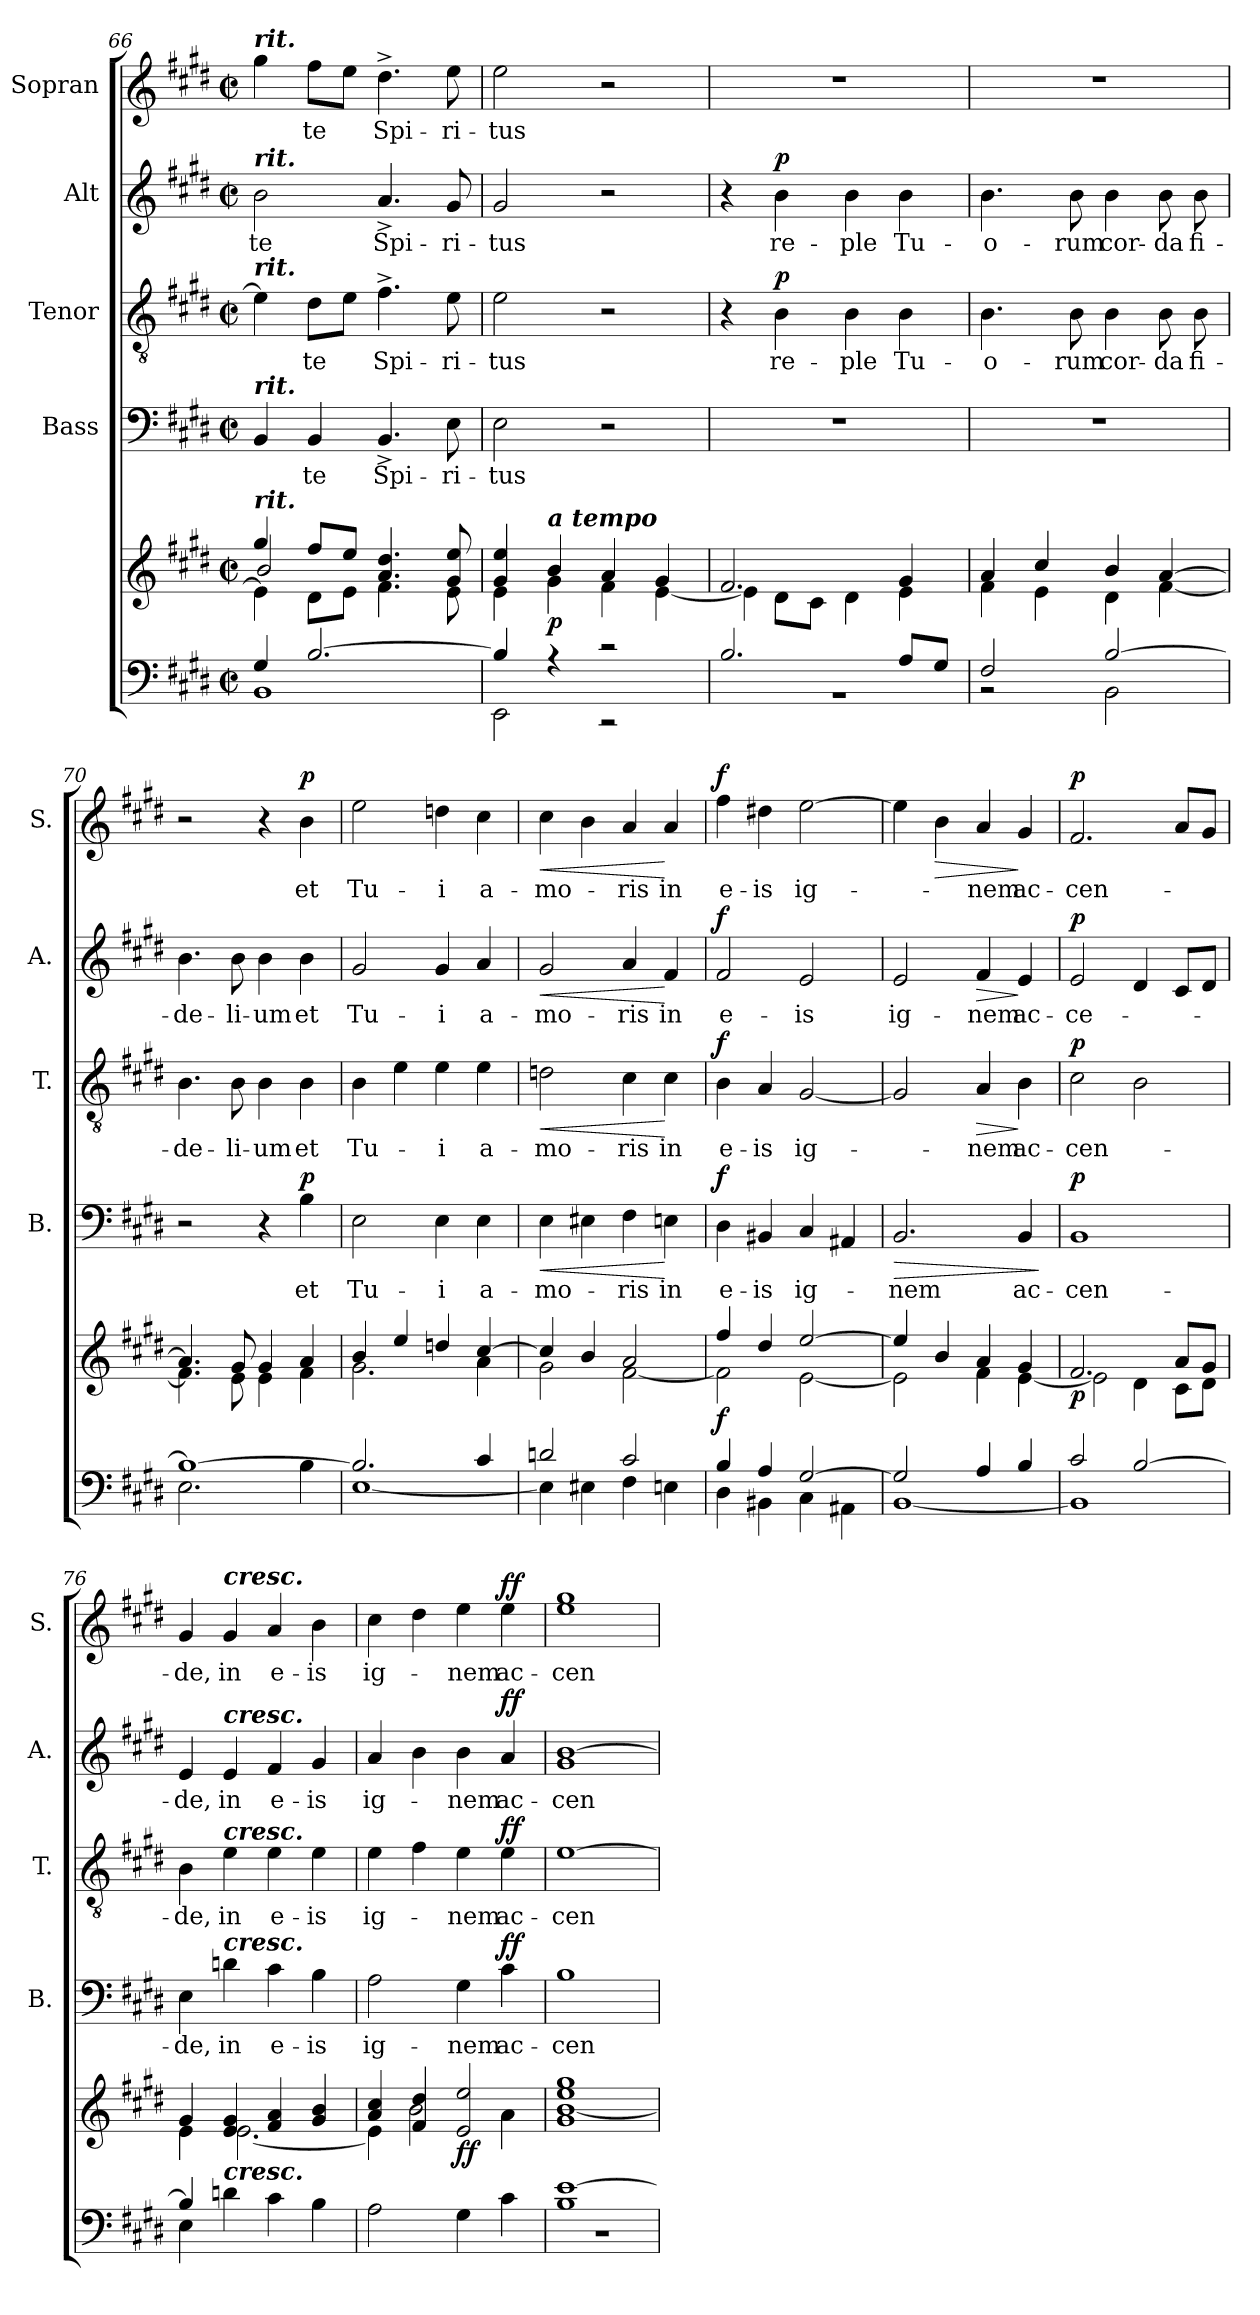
**kern	**kern	**dynam	**kern	**text	**dynam	**kern	**text	**dynam	**kern	**text	**dynam	**kern	**text	**dynam
*part5	*part5	*part5	*part4	*part4	*part4	*part3	*part3	*part3	*part2	*part2	*part2	*part1	*part1	*part1
*staff6	*staff5	*staff5/6	*staff4	*staff4	*staff4	*staff3	*staff3	*staff3	*staff2	*staff2	*staff2	*staff1	*staff1	*staff1
*	*	*	*I"Bass	*	*	*I"Tenor	*	*	*I"Alt	*	*	*I"Sopran	*	*
*	*	*	*I'B.	*	*	*I'T.	*	*	*I'A.	*	*	*I'S.	*	*
!!LO:LB:g=z
*clefF4	*clefG2	*	*clefF4	*	*	*clefGv2	*	*	*clefG2	*	*	*clefG2	*	*
*k[f#c#g#d#]	*k[f#c#g#d#]	*	*k[f#c#g#d#]	*	*	*k[f#c#g#d#]	*	*	*k[f#c#g#d#]	*	*	*k[f#c#g#d#]	*	*
*E:	*E:	*	*E:	*	*	*E:	*	*	*E:	*	*	*E:	*	*
*M2/2	*M2/2	*	*M2/2	*	*	*M2/2	*	*	*M2/2	*	*	*M2/2	*	*
*met(c|)	*met(c|)	*	*met(c|)	*	*	*met(c|)	*	*	*met(c|)	*	*	*met(c|)	*	*
=66	=66	=66	=66	=66	=66	=66	=66	=66	=66	=66	=66	=66	=66	=66
*^	*^	*	*	*	*	*	*	*	*	*	*	*	*	*
*	*	*	*^	*	*	*	*	*	*	*	*	*	*	*	*	*
!	!	!	!	!	!	!	!	!	!	!	!	!	!	!	!LO:TX:a:Bi:t=rit.	!	!
!	!	!	!	!	!	!	!	!	!	!	!	!LO:TX:a:Bi:t=rit.	!	!	!	!	!
!	!	!	!	!	!	!	!	!	!LO:TX:a:Bi:t=rit.	!	!	!	!	!	!	!	!
!	!	!	!	!	!	!LO:TX:a:Bi:t=rit.	!	!	!	!	!	!	!	!	!	!	!
!	!	!LO:TX:a:Bi:t=rit.	!	!	!	!	!	!	!	!	!	!	!	!	!	!	!
!	!	!	!	!	!	!	!	!	!	!	!	!	!LO:LY:b	!	!	!	!
4G#/	1BB	4gg#/	4e\]	2b/	.	4BB/	.	.	4e\]	.	.	2b\	-te	.	4gg#\	.	.
!	!	!	!	!	!	!	!LO:LY:b	!	!	!LO:LY:b	!	!	!	!	!	!LO:LY:b	!
[>2.B/	.	8ff#/L	8d#\L	.	.	4BB/	-te	.	8d#\L	-te	.	.	.	.	8ff#\L	-te	.
.	.	8ee/J	8e\J	.	.	.	.	.	8e\J	.	.	.	.	.	8ee\J	.	.
!	!	!	!	!	!	!	!LO:LY:b	!	!	!LO:LY:b	!	!	!LO:LY:b	!	!	!LO:LY:b	!
.	.	4.a/ 4.dd#/	4.f#\	2ryy	.	4.BB^>/	Spi-	.	4.f#^>\	Spi-	.	4.a^>/	Spi-	.	4.dd#^>\	Spi-	.
!	!	!	!	!	!	!	!LO:LY:b	!	!	!LO:LY:b	!	!	!LO:LY:b	!	!	!LO:LY:b	!
.	.	8g#/ 8ee/	8e\	.	.	8E\	-ri-	.	8e\	-ri-	.	8g#/	-ri-	.	8ee\	-ri-	.
*	*	*	*v	*v	*	*	*	*	*	*	*	*	*	*	*	*	*
=67	=67	=67	=67	=67	=67	=67	=67	=67	=67	=67	=67	=67	=67	=67	=67	=67
!	!	!	!	!	!	!LO:LY:b	!	!	!LO:LY:b	!	!	!LO:LY:b	!	!	!LO:LY:b	!
4B/]	2EE\	4g#/ 4ee/	4e\	.	2E\	-tus	.	2e\	-tus	.	2g#/	-tus	.	2ee\	-tus	.
!	!	!LO:TX:a:Bi:t=a tempo	!	!	!	!	!	!	!	!	!	!	!	!	!	!
!	!	!	!	!LO:DY:b	!	!	!	!	!	!	!	!	!	!	!	!
4rA	.	4b/	4g#\	p	.	.	.	.	.	.	.	.	.	.	.	.
2r	2r	4a/	4f#\	.	2r	.	.	2r	.	.	2r	.	.	2r	.	.
.	.	4g#/	[<4e\	.	.	.	.	.	.	.	.	.	.	.	.	.
=68	=68	=68	=68	=68	=68	=68	=68	=68	=68	=68	=68	=68	=68	=68	=68	=68
2.B/	1rBB	2.f#/	4e\]	.	1r	.	.	4r	.	.	4r	.	.	1r	.	.
!	!	!	!	!	!	!	!	!	!LO:LY:b	!LO:DY:a	!	!LO:LY:b	!LO:DY:a	!	!	!
.	.	.	8d#\L	.	.	.	.	4B\	re-	p	4b\	re-	p	.	.	.
.	.	.	8c#\J	.	.	.	.	.	.	.	.	.	.	.	.	.
!	!	!	!	!	!	!	!	!	!LO:LY:b	!	!	!LO:LY:b	!	!	!	!
.	.	.	4d#\	.	.	.	.	4B\	-ple	.	4b\	-ple	.	.	.	.
!	!	!	!	!	!	!	!	!	!LO:LY:b	!	!	!LO:LY:b	!	!	!	!
8A/L	.	4g#/	4e\	.	.	.	.	4B\	Tu-	.	4b\	Tu-	.	.	.	.
8G#/J	.	.	.	.	.	.	.	.	.	.	.	.	.	.	.	.
=69	=69	=69	=69	=69	=69	=69	=69	=69	=69	=69	=69	=69	=69	=69	=69	=69
!	!	!	!	!	!	!	!	!	!LO:LY:b	!	!	!LO:LY:b	!	!	!	!
2F#/	2rBB	4a/	4f#\	.	1r	.	.	4.B\	-o-	.	4.b\	-o-	.	1r	.	.
.	.	4cc#/	4e\	.	.	.	.	.	.	.	.	.	.	.	.	.
!	!	!	!	!	!	!	!	!	!LO:LY:b	!	!	!LO:LY:b	!	!	!	!
.	.	.	.	.	.	.	.	8B\	-rum	.	8b\	-rum	.	.	.	.
!	!	!	!	!	!	!	!	!	!LO:LY:b	!	!	!LO:LY:b	!	!	!	!
[>2B/	2BB\	4b/	4d#\	.	.	.	.	4B\	cor-	.	4b\	cor-	.	.	.	.
!	!	!	!	!	!	!	!	!	!LO:LY:b	!	!	!LO:LY:b	!	!	!	!
.	.	[>4a/	[<4f#\	.	.	.	.	8B\	-da	.	8b\	-da	.	.	.	.
!	!	!	!	!	!	!	!	!	!LO:LY:b	!	!	!LO:LY:b	!	!	!	!
.	.	.	.	.	.	.	.	8B\	fi-	.	8b\	fi-	.	.	.	.
=70	=70	=70	=70	=70	=70	=70	=70	=70	=70	=70	=70	=70	=70	=70	=70	=70
!	!	!	!	!	!	!	!	!	!LO:LY:b	!	!	!LO:LY:b	!	!	!	!
1B_	2.E\	4.a/]	4.f#\]	.	2r	.	.	4.B\	-de-	.	4.b\	-de-	.	2r	.	.
!	!	!	!	!	!	!	!	!	!LO:LY:b	!	!	!LO:LY:b	!	!	!	!
.	.	8g#/	8e\	.	.	.	.	8B\	-li-	.	8b\	-li-	.	.	.	.
!	!	!	!	!	!	!	!	!	!LO:LY:b	!	!	!LO:LY:b	!	!	!	!
.	.	4g#/	4e\	.	4r	.	.	4B\	-um	.	4b\	-um	.	4r	.	.
!	!	!	!	!	!	!LO:LY:b	!LO:DY:a	!	!LO:LY:b	!	!	!LO:LY:b	!	!	!LO:LY:b	!LO:DY:a
.	4B\	4a/	4f#\	.	4B\	et	p	4B\	et	.	4b\	et	.	4b\	et	p
=71	=71	=71	=71	=71	=71	=71	=71	=71	=71	=71	=71	=71	=71	=71	=71	=71
!	!	!	!	!	!	!LO:LY:b	!	!	!LO:LY:b	!	!	!LO:LY:b	!	!	!LO:LY:b	!
2.B/]	[<1E	4b/	2.g#\	.	2E\	Tu-	.	4B\	Tu-	.	2g#/	Tu-	.	2ee\	Tu-	.
.	.	4ee/	.	.	.	.	.	4e\	.	.	.	.	.	.	.	.
!	!	!	!	!	!	!LO:LY:b	!	!	!LO:LY:b	!	!	!LO:LY:b	!	!	!LO:LY:b	!
.	.	4ddn/	.	.	4E\	-i	.	4e\	-i	.	4g#/	-i	.	4ddn\	-i	.
!	!	!	!	!	!	!LO:LY:b	!	!	!LO:LY:b	!	!	!LO:LY:b	!	!	!LO:LY:b	!
4c#/	.	[>4cc#/	4a\	.	4E\	a-	.	4e\	a-	.	4a/	a-	.	4cc#\	a-	.
!!LO:PB:g=z
=72	=72	=72	=72	=72	=72	=72	=72	=72	=72	=72	=72	=72	=72	=72	=72	=72
!	!	!	!	!	!	!LO:LY:b	!LO:HP:b	!	!LO:LY:b	!LO:HP:b	!	!LO:LY:b	!LO:HP:b	!	!LO:LY:b	!LO:HP:b
2dn/	4E\]	4cc#/]	2g#\	.	4E\	-mo-	<	2dn\	-mo-	<	2g#/	-mo-	<	4cc#\	-mo-	<
.	4E#X\	4b/	.	.	4E#X\	.	.	.	.	.	.	.	.	4b\	.	.
!	!	!	!	!	!	!LO:LY:b	!	!	!LO:LY:b	!	!	!LO:LY:b	!	!	!LO:LY:b	!
2c#/	4F#\	2a/	[<2f#\	.	4F#\	-ris	.	4c#\	-ris	.	4a/	-ris	.	4a/	-ris	.
!	!	!	!	!	!	!LO:LY:b	!	!	!LO:LY:b	!	!	!LO:LY:b	!	!	!LO:LY:b	!
.	4En\	.	.	.	4En\	in	[	4c#\	in	[	4f#/	in	[	4a/	in	[
=73	=73	=73	=73	=73	=73	=73	=73	=73	=73	=73	=73	=73	=73	=73	=73	=73
!	!	!	!	!LO:DY:b	!	!LO:LY:b	!LO:DY:a	!	!LO:LY:b	!LO:DY:a	!	!LO:LY:b	!LO:DY:a	!	!LO:LY:b	!LO:DY:a
4B/	4D#\	4ff#/	2f#\]	f	4D#\	e-	f	4B\	e-	f	2f#/	e-	f	4ff#\	e-	f
!	!	!	!	!	!	!LO:LY:b	!	!	!LO:LY:b	!	!	!	!	!	!LO:LY:b	!
4A/	4BB#X\	4dd#/	.	.	4BB#X/	-is	.	4A/	-is	.	.	.	.	4dd#X\	-is	.
!	!	!	!	!	!	!LO:LY:b	!	!	!LO:LY:b	!	!	!LO:LY:b	!	!	!LO:LY:b	!
[>2G#/	4C#\	[>2ee/	[<2e\	.	4C#/	ig-	.	[2G#/	ig-	.	2e/	-is	.	[2ee\	ig-	.
.	4AA#X\	.	.	.	4AA#X/	.	.	.	.	.	.	.	.	.	.	.
=74	=74	=74	=74	=74	=74	=74	=74	=74	=74	=74	=74	=74	=74	=74	=74	=74
!	!	!	!	!	!	!LO:LY:b	!LO:HP:b	!	!	!	!	!LO:LY:b	!	!	!	!
2G#/]	[<1BB	4ee/]	2e\]	.	2.BB/	-nem	>	2G#/]	.	.	2e/	ig-	.	4ee\]	.	.
!	!	!	!	!	!	!	!	!	!	!	!	!	!	!	!	!LO:HP:b
.	.	4b/	.	.	.	.	.	.	.	.	.	.	.	4b\	.	>
!	!	!	!	!	!	!	!	!	!LO:LY:b	!LO:HP:b	!	!LO:LY:b	!LO:HP:b	!	!LO:LY:b	!
4A/	.	4a/	4f#\	.	.	.	.	4A/	-nem	>	4f#/	-nem	>	4a/	-nem	.
!	!	!	!	!	!	!LO:LY:b	!	!	!LO:LY:b	!	!	!LO:LY:b	!	!	!LO:LY:b	!
4B/	.	4g#/	[<4e\	.	4BB/	ac-	.	4B\	ac-	]	4e/	ac-	]	4g#/	ac-	]
*v	*v	*	*	*	*	*	*	*	*	*	*	*	*	*	*	*
*	*v	*v	*	*	*	*	*	*	*	*	*	*	*	*	*
.	.	.	.	.	]	.	.	.	.	.	.	.	.	.
=75	=75	=75	=75	=75	=75	=75	=75	=75	=75	=75	=75	=75	=75	=75
*^	*^	*	*	*	*	*	*	*	*	*	*	*	*	*
!	!	!	!	!LO:DY:b	!	!LO:LY:b	!LO:DY:a	!	!LO:LY:b	!LO:DY:a	!	!LO:LY:b	!LO:DY:a	!	!LO:LY:b	!LO:DY:a
2c#/	1BB]	2.f#/	2e\]	p	1BB	-cen-	p	2c#\	-cen-	p	2e/	-ce-	p	2.f#/	-cen-	p
[>2B/	.	.	4d#\	.	.	.	.	2B\	.	.	4d#/	.	.	.	.	.
.	.	8a/L	8c#\L	.	.	.	.	.	.	.	8c#/L	.	.	8a/L	.	.
.	.	8g#/J	8d#\J	.	.	.	.	.	.	.	8d#/J	.	.	8g#/J	.	.
=76	=76	=76	=76	=76	=76	=76	=76	=76	=76	=76	=76	=76	=76	=76	=76	=76
!	!	!	!	!	!	!LO:LY:b	!	!	!LO:LY:b	!	!	!LO:LY:b	!	!	!LO:LY:b	!
4B/]	4E\	4g#/	4e\	.	4E\	-de,	.	4B\	-de,	.	4e/	-de,	.	4g#/	-de,	.
!	!	!	!	!	!	!	!	!	!	!	!	!	!	!LO:TX:a:Bi:t=cresc.	!	!
!	!	!	!	!	!	!	!	!	!	!	!LO:TX:a:Bi:t=cresc.	!	!	!	!	!
!	!	!	!	!	!	!	!	!LO:TX:a:Bi:t=cresc.	!	!	!	!	!	!	!	!
!	!	!	!	!	!LO:TX:a:Bi:t=cresc.	!	!	!	!	!	!	!	!	!	!	!
!	!	!LO:TX:b:Bi:t=cresc.	!	!	!	!	!	!	!	!	!	!	!	!	!	!
!	!	!	!	!	!	!LO:LY:b	!	!	!LO:LY:b	!	!	!LO:LY:b	!	!	!LO:LY:b	!
2.ryy	4dn\	4e/ 4g#/	[<2.e\	.	4dn\	in	.	4e\	in	.	4e/	in	.	4g#/	in	.
!	!	!	!	!	!	!LO:LY:b	!	!	!LO:LY:b	!	!	!LO:LY:b	!	!	!LO:LY:b	!
.	4c#\	4f#/ 4a/	.	.	4c#\	e-	.	4e\	e-	.	4f#/	e-	.	4a/	e-	.
!	!	!	!	!	!	!LO:LY:b	!	!	!LO:LY:b	!	!	!LO:LY:b	!	!	!LO:LY:b	!
.	4B\	4g#/ 4b/	.	.	4B\	-is	.	4e\	-is	.	4g#/	-is	.	4b\	-is	.
=77	=77	=77	=77	=77	=77	=77	=77	=77	=77	=77	=77	=77	=77	=77	=77	=77
!	!	!	!	!	!	!LO:LY:b	!	!	!LO:LY:b	!	!	!LO:LY:b	!	!	!LO:LY:b	!
*v	*v	*	*	*	*	*	*	*	*	*	*	*	*	*	*	*
2A\	4a/ 4cc#/	4e\]	.	2A\	ig-	.	4e\	ig-	.	4a/	ig-	.	4cc#\	ig-	.
.	4f#/ 4dd#/	2b\	.	.	.	.	4f#\	.	.	4b\	.	.	4dd#\	.	.
!	!	!	!LO:DY:b	!	!LO:LY:b	!	!	!LO:LY:b	!	!	!LO:LY:b	!	!	!LO:LY:b	!
4G#\	2e/ 2ee/	.	ff	4G#\	-nem	.	4e\	-nem	.	4b\	-nem	.	4ee\	-nem	.
!	!	!	!	!	!LO:LY:b	!LO:DY:a	!	!LO:LY:b	!LO:DY:a	!	!LO:LY:b	!LO:DY:a	!	!LO:LY:b	!LO:DY:a
4c#\	.	4a\	.	4c#\	ac-	ff	4e\	ac-	ff	4a/	ac-	ff	4ee\	ac-	ff
!!LO:LB:g=z
=78	=78	=78	=78	=78	=78	=78	=78	=78	=78	=78	=78	=78	=78	=78	=78
*^	*	*	*	*	*	*	*	*	*	*	*	*	*	*	*
!	!	!	!	!	!	!LO:LY:b	!	!	!LO:LY:b	!	!	!LO:LY:b	!	!	!LO:LY:b	!
*	*	*v	*v	*	*	*	*	*	*	*	*	*	*	*	*	*
1B [>1e	1r	1g# [1b 1ee 1gg#	.	1B	-cen-	.	[1e	-cen-	.	1g# [>1b	-cen-	.	1ee 1gg#	-cen-	.
*v	*v	*	*	*	*	*	*	*	*	*	*	*	*	*	*
=	=	=	=	=	=	=	=	=	=	=	=	=	=	=
*-	*-	*-	*-	*-	*-	*-	*-	*-	*-	*-	*-	*-	*-	*-
